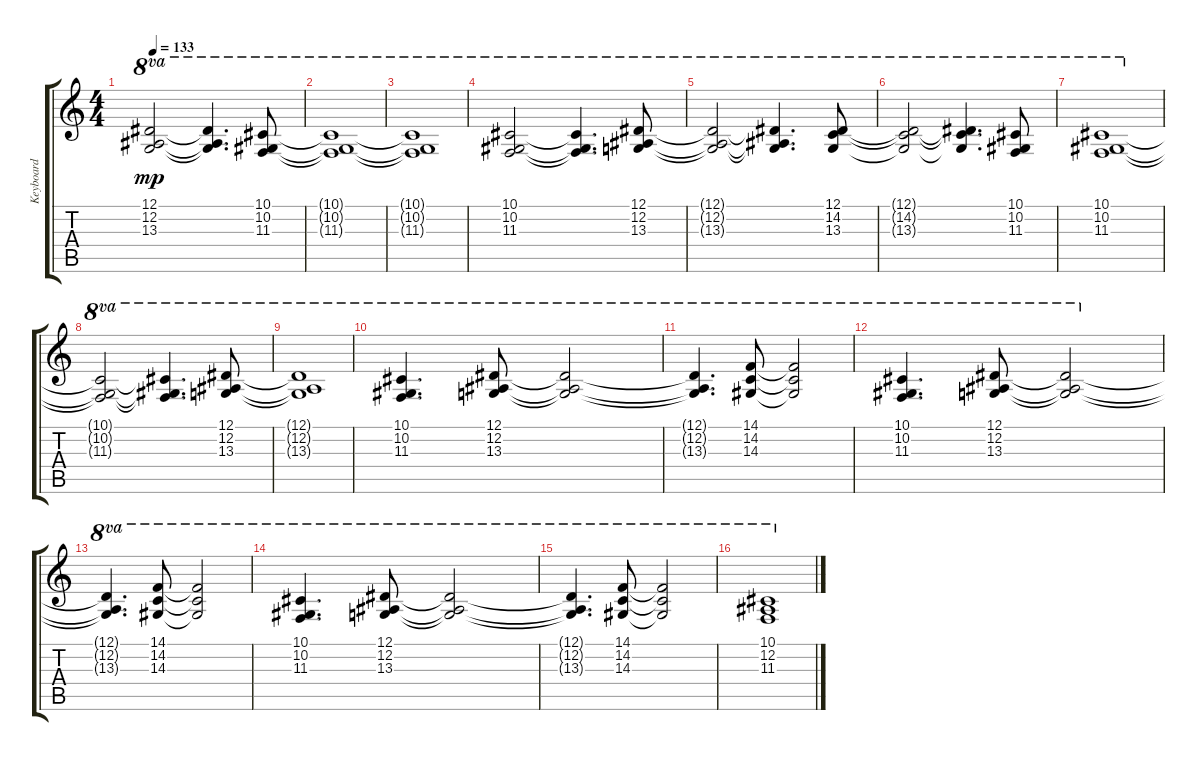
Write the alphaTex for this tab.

\track ("Keyboard" "Keyboard") {instrument stringensemble1}
\staff {score tabs}
\tuning (Eb4 Bb3 Gb3 Db3 Ab2 Eb2) {hide}
\ts (4 4)
\tempo 133
\clef g2
\ks c
(12.1{t} 12.2{t} 13.3{t}).2{ot 8va dy mp} (12.1{t} 12.2{t} 13.3{t}).4{d ot 8va} (10.1 10.2 11.3).8{ot 8va} |
(10.1{t} 10.2{t} 11.3{t}).1{ot 8va} |
(10.1{t} 10.2{t} 11.3{t}).1{ot 8va} |
(10.1 10.2 11.3).2{ot 8va} (10.1{t} 10.2{t} 11.3{t}).4{d ot 8va} (12.1 12.2 13.3).8{ot 8va} |
(12.1{t} 12.2{t} 13.3{t}).2{ot 8va} (12.1{t} 12.2{t} 13.3{t}).4{d ot 8va} (12.1 14.2 13.3).8{ot 8va} |
(12.1{t} 14.2{t} 13.3{t}).2{ot 8va} (12.1{t} 14.2{t} 13.3{t}).4{d ot 8va} (10.1 10.2 11.3).8{ot 8va} |
(10.1 10.2 11.3).1{ot 8va} |
(10.1{t} 10.2{t} 11.3{t}).2{ot 8va} (10.1{t} 10.2{t} 11.3{t}).4{d ot 8va} (12.1 12.2 13.3).8{ot 8va} |
(12.1{t} 12.2{t} 13.3{t}).1{ot 8va} |
(10.1 10.2 11.3).4{d ot 8va} (12.1 12.2 13.3).8{ot 8va} (12.1{t} 12.2{t} 13.3{t}).2{ot 8va} |
(12.1{t} 12.2{t} 13.3{t}).4{d ot 8va} (14.1 14.2 14.3).8{ot 8va} (14.1{t} 14.2{t} 14.3{t}).2{ot 8va} |
(10.1 10.2 11.3).4{d ot 8va} (12.1 12.2 13.3).8{ot 8va} (12.1{t} 12.2{t} 13.3{t}).2{ot 8va} |
(12.1{t} 12.2{t} 13.3{t}).4{d ot 8va} (14.1 14.2 14.3).8{ot 8va} (14.1{t} 14.2{t} 14.3{t}).2{ot 8va} |
(10.1 10.2 11.3).4{d ot 8va} (12.1 12.2 13.3).8{ot 8va} (12.1{t} 12.2{t} 13.3{t}).2{ot 8va} |
(12.1{t} 12.2{t} 13.3{t}).4{d ot 8va} (14.1 14.2 14.3).8{ot 8va} (14.1{t} 14.2{t} 14.3{t}).2{ot 8va} |
(10.1 12.2 11.3).1{ot 8va}
